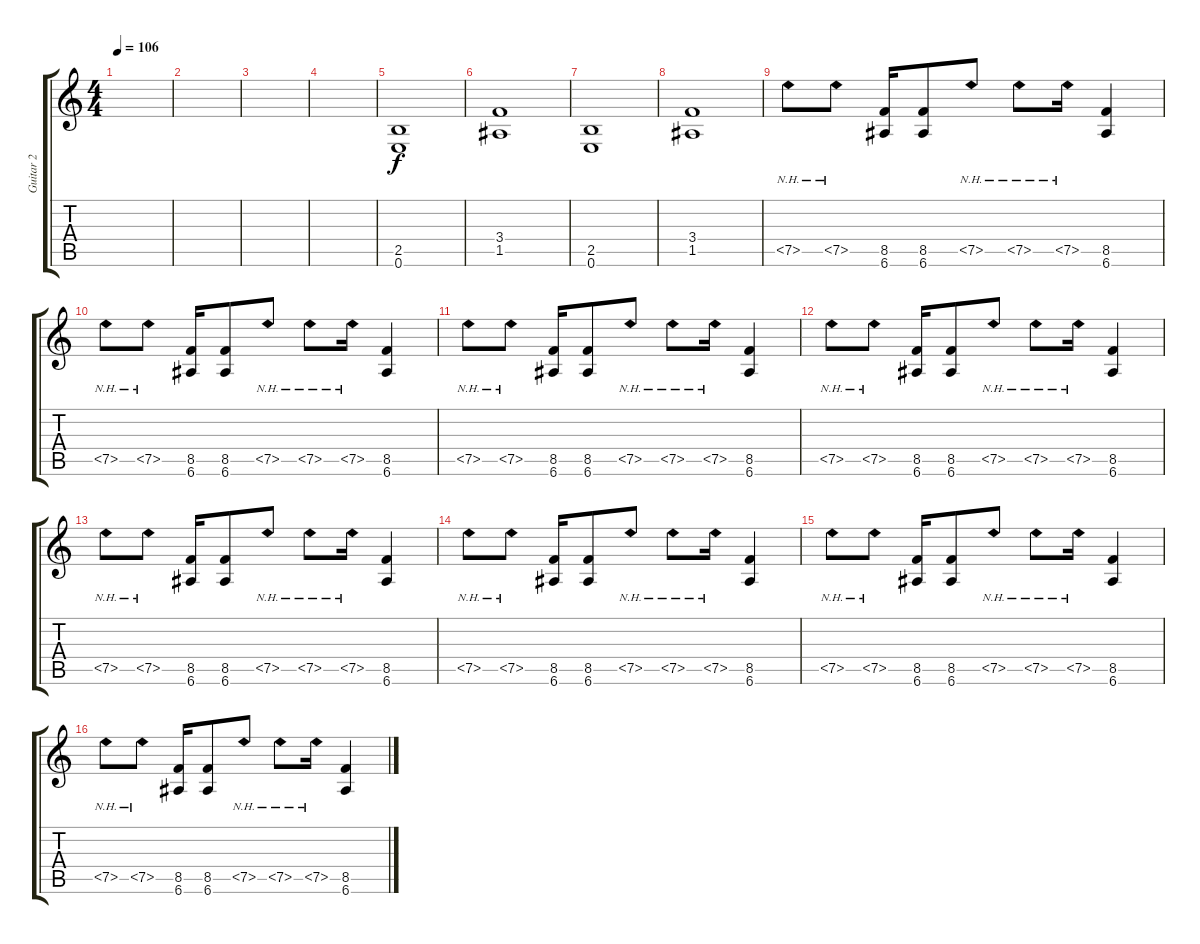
\track ("Guitar 2" "Guitar 2") {instrument distortionguitar}
\staff {score tabs}
\tuning (E4 B3 G3 D3 A2 E2) {hide}
\ts (4 4)
\tempo 106
\clef g2
\ks c
|
|
|
|
(2.5 0.6).1 |
(3.4 1.5).1 |
(2.5 0.6).1 |
(3.4 1.5).1 |
7.5{nh}.8 7.5{nh}.8 (8.5 6.6).16 (8.5 6.6).8 7.5{nh}.8 7.5{nh}.8 7.5{nh}.16 (8.5 6.6).4 |
7.5{nh}.8 7.5{nh}.8 (8.5 6.6).16 (8.5 6.6).8 7.5{nh}.8 7.5{nh}.8 7.5{nh}.16 (8.5 6.6).4 |
7.5{nh}.8 7.5{nh}.8 (8.5 6.6).16 (8.5 6.6).8 7.5{nh}.8 7.5{nh}.8 7.5{nh}.16 (8.5 6.6).4 |
7.5{nh}.8 7.5{nh}.8 (8.5 6.6).16 (8.5 6.6).8 7.5{nh}.8 7.5{nh}.8 7.5{nh}.16 (8.5 6.6).4 |
7.5{nh}.8 7.5{nh}.8 (8.5 6.6).16 (8.5 6.6).8 7.5{nh}.8 7.5{nh}.8 7.5{nh}.16 (8.5 6.6).4 |
7.5{nh}.8 7.5{nh}.8 (8.5 6.6).16 (8.5 6.6).8 7.5{nh}.8 7.5{nh}.8 7.5{nh}.16 (8.5 6.6).4 |
7.5{nh}.8 7.5{nh}.8 (8.5 6.6).16 (8.5 6.6).8 7.5{nh}.8 7.5{nh}.8 7.5{nh}.16 (8.5 6.6).4 |
7.5{nh}.8 7.5{nh}.8 (8.5 6.6).16 (8.5 6.6).8 7.5{nh}.8 7.5{nh}.8 7.5{nh}.16 (8.5 6.6).4
